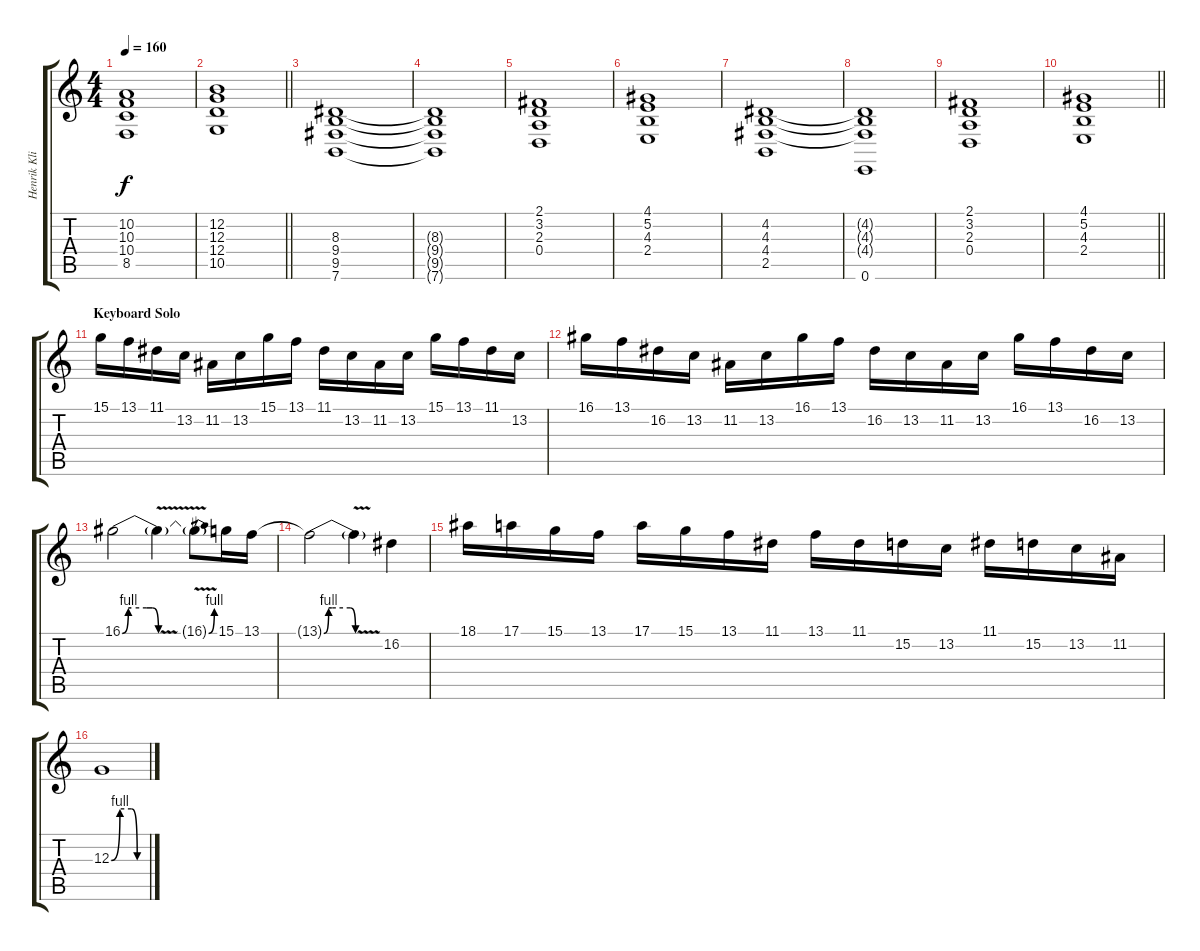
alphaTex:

\track ("Henrik Klingenberg" "Henrik Kli") {instrument acousticgrandpiano}
\staff {score tabs}
\tuning (E4 B3 G3 D3 A2 E2) {hide}
\ts (4 4)
\tempo 160
\clef g2
\ks c
(10.2 10.3 10.4 8.5).1{dy f} |
\barLineRight lightlight
(12.2 12.3 12.4 10.5).1 |
(8.3 9.4 9.5 7.6).1{volume 14 instrument stringensemble1} |
(8.3{t} 9.4{t} 9.5{t} 7.6{t}).1 |
(2.1 3.2 2.3 0.4).1 |
(4.1 5.2 4.3 2.4).1 |
(4.2 4.3 4.4 2.5).1 |
(4.2{t} 4.3{t} 4.4{t} 0.6).1 |
(2.1 3.2 2.3 0.4).1 |
\barLineRight lightlight
(4.1 5.2 4.3 2.4).1 |
\section ("" "Keyboard Solo")
15.1.16{volume 16 instrument lead1square} 13.1.16 11.1.16 13.2.16 11.2.16 13.2.16 15.1.16 13.1.16 11.1.16 13.2.16 11.2.16 13.2.16 15.1.16 13.1.16 11.1.16 13.2.16 |
16.1.16 13.1.16 16.2.16 13.2.16 11.2.16 13.2.16 16.1.16 13.1.16 16.2.16 13.2.16 11.2.16 13.2.16 16.1.16 13.1.16 16.2.16 13.2.16 |
16.1{be (custom 0 0 10 4 15 4 40 4 50 4 60 0)}.2 16.1{v t}.4 16.1{be (bend 0 0 60 4) t}.8 15.1.16 13.1.16 |
13.1{be (custom 0 0 9 4 15 4 50 4 60 0) t}.2 13.1{v t}.4 16.2.4 |
18.1.16 17.1.16 15.1.16 13.1.16 17.1.16 15.1.16 13.1.16 11.1.16 13.1.16 11.1.16 15.2.16 13.2.16 11.1.16 15.2.16 13.2.16 11.2.16 |
12.3{be (custom 0 0 15 4 35 4 45 0 60 0)}.1
